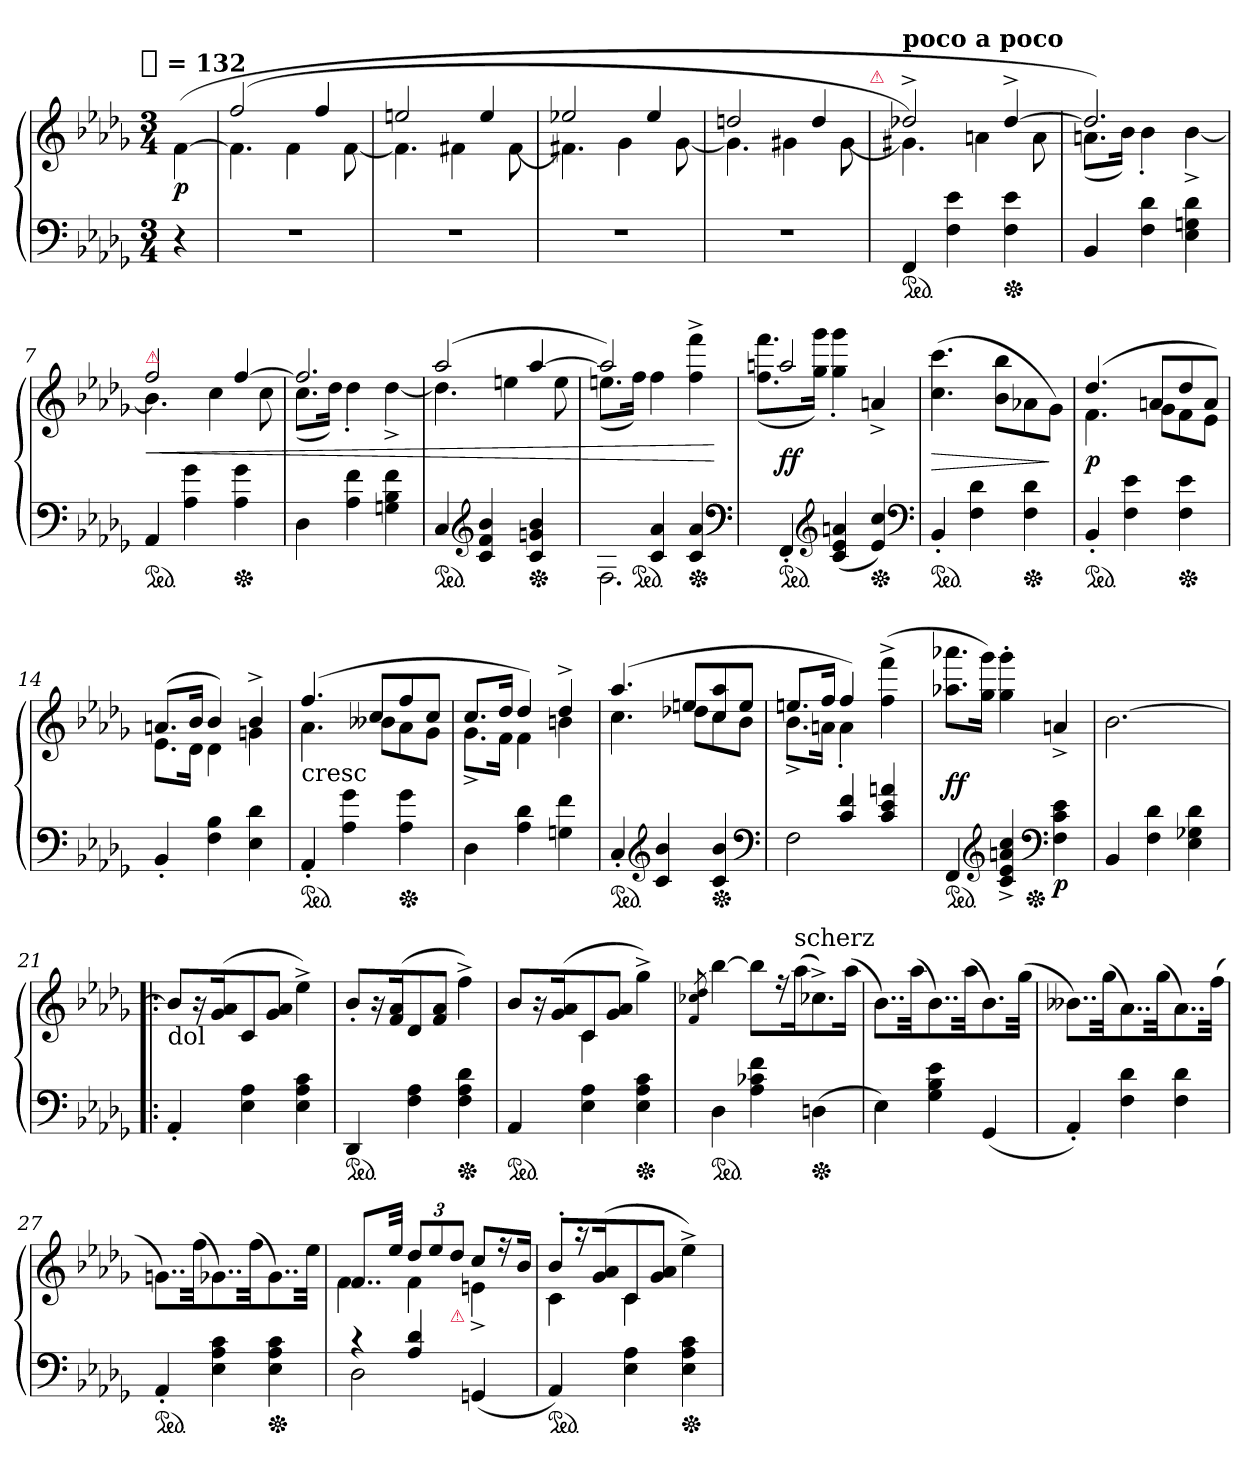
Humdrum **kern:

**kern	**kern	**dynam
*part1	*part1	*part1
*staff2	*staff1	*staff1/2
*clefF4	*clefG2	*
*k[b-e-a-d-g-]	*k[b-e-a-d-g-]	*
!!LO:TX:omd:t=[quarter] = 132
*M3/4	*M3/4	*
*MM132	*MM132	*
=	=	=
4r	(<[4f\	p
=1	=1	=1
*	*^	*
2.r	(>2ff	4.f]	.
.	.	4f	.
.	4ff	.	.
.	.	[8f	.
=2	=2	=2	=2
2.r	2een	4.f]	.
.	.	4f#X	.
.	4ee	.	.
.	.	[8f#	.
=3	=3	=3	=3
2.r	2ee-X	4.f#X]	.
.	.	4g-	.
.	4ee-	.	.
.	.	[8g-	.
=4	=4	=4	=4
2.r	2ddn	4.g-]	.
.	.	4g#X	.
.	4dd	.	.
.	.	[8g#	.
!	!	!LO:TX:a:color=crimson:t=⚠	!
=5	=5	=5	=5
!	!LO:TX:a:B:t=poco a poco	!	!
*ped	*	*	*
4FF	2dd-X^>	4.g#X])	.
4F 4e-	.	.	.
.	.	4an	.
*Xped	*	*	*
4F 4e-	[4dd-^>	.	.
.	.	8a	.
=6	=6	=6	=6
4BB-	2.dd-])	(>8.anL	.
.	.	16b-Jk)	.
4F 4d-	.	4b-'>	.
4E- 4Gn 4d-	.	[4b-^>	.
=7	=7	=7	=7
!	!LO:TX:a:color=crimson:t=⚠	!	!
!	!	!	!LO:HP:b
*ped	*	*	*
4AA-	2ff	4.b-]	<
4A- 4g-	.	.	.
.	.	4cc	.
*Xped	*	*	*
4A- 4g-	[4ff	.	.
.	.	8cc	.
=8	=8	=8	=8
4D-	2.ff]	(>8.ccL	.
.	.	16dd-Jk)	.
4A- 4f	.	4dd-'>	.
4Gn 4B- 4f	.	[4dd-^<	.
=9	=9	=9	=9
*ped	*	*	*
4C	(>2aa-	4.dd-]	.
*clefG2	*	*	*
4c 4f 4b-	.	.	.
.	.	4een	.
*Xped	*	*	*
4c 4gn 4b-	[4aa-	.	.
.	.	8ee	.
=10	=10	=10	=10
*^	*	*	*
4ryy	2.F	2aa-])	(>8.eenL	.
*ped	*	*	*	*
.	.	.	16ffJk)	.
4c 4a-	.	.	4ff	.
*Xped	*	*	*	*
4c 4a-	.	4ryy	4ff^< 4fff^<	.
*v	*v	*	*	*
*	*v	*v	*
*clefF4	*	*
.	.	[
=11	=11	=11
*	*^	*
*ped	*	*	*
4FF'<	2aan	(>8.ff 8.fffL	ff
.	.	16gg- 16ggg-Jk)	.
*clefG2	*	*	*
(4c 4e- 4an	.	4gg-'> 4ggg-'>	.
*Xped	*	*	*
4e- 4cc)	4ryy	4an^<	.
*	*v	*v	*
*clefF4	*	*
=12	=12	=12
*ped	*	*
4BB-'<	(>4.cc 4.ccc	>
4F 4d-	.	.
.	8b- 8bb-L	.
*Xped	*	*
4F 4d-	8a-X	.
.	8g-J)	]
=13	=13	=13
*	*^	*
*ped	*	*	*
4BB-'	(>4.dd-	4.f	p
4F 4e-	.	.	.
.	8anL	8g-L	.
*Xped	*	*	*
4F 4e-	8dd-	8f	.
.	8aJ)	8e-J	.
=14	=14	=14	=14
4BB-'<	(>8.anL	8.e-L	.
.	16b-Jk	16d-Jk	.
4F 4B-	4b-)	4d-	.
4E- 4d-	4b-^>	4gn	.
=15	=15	=15	=15
!	!LO:TX:c:t=cresc	!	!
*ped	*	*	*
4AA-'<	(>4.ff	4.a-	.
4A- 4g-	.	.	.
.	8ccL	8b--XL	.
*Xped	*	*	*
4A- 4g-	8ff	8a-	.
.	8ccJ	8g-J	.
=16	=16	=16	=16
4D-	8.ccL	8.g-^<L	.
.	16dd-Jk	16fJk	.
4A- 4d-	4dd-)	4f	.
4Gn 4f	4dd-^>	4bn	.
=17	=17	=17	=17
*ped	*	*	*
4C'<	(>4.aa-	4.cc	.
*clefG2	*	*	*
4c 4b-	.	.	.
.	8eenL	8dd-XL	.
*Xped	*	*	*
4c 4b-	8cc 8aa-	8cc	.
.	8eeJ	8b-J	.
*clefF4	*	*	*
=18	=18	=18	=18
*^	*	*	*
2F\	4ryy	8.eenL	8.b-^<L	.
.	.	16ffJk	16anJk	.
.	4c/ 4f/	4ff)	4a'>	.
4c/ 4e-/ 4an/	4ryy	4ryy	(>4ff^< 4fff^<	.
*v	*v	*	*	*
=19	=19	=19	=19
*ped	*	*	*
4FF	8.aa-X 8.aaa-XL	4.ryy	ff
.	16gg- 16ggg-Jk)	.	.
*clefG2	*	*	*
4c^< 4e-^< 4an^< 4cc^<	4gg-'> 4ggg-'>	.	.
*Xped	*	*	*
.	.	4.ryy	.
*clefF4	*	*	*
!	!	!	!LO:DY:b=2
4F 4c 4e-	4an^<	.	p
*	*v	*v	*
=20	=20	=20
4BB-/	[2.b-	.
4F 4d-	.	.
4E- 4G-X 4d-	.	.
=21!|:	=21!|:	=21!|:
!	!LO:TX:b:t=dol	!
4AA-'<	8b-L]	.
.	16r	.
.	(<16g- 16a-K	.
4E- 4A-	8c	.
.	8g- 8a-J	.
4E- 4A- 4c	4ee-^>\)	.
=22	=22	=22
*ped	*	*
4DD-	8b-'<L	.
.	16r	.
.	(<16f 16a-K	.
4F 4A-	8d-	.
.	8f 8a-J	.
*Xped	*	*
4F 4A- 4d-	4ff^>\)	.
=23	=23	=23
*	*^	*
*ped	*	*	*
4AA-	8b-L	4ryy	.
.	16r	.	.
.	(<16g- 16a-K	.	.
4E- 4A-	8c	4c	.
.	8g- 8a-J	.	.
*Xped	*	*	*
4E- 4A- 4c	4gg-^>\)	4ryy	.
*	*v	*v	*
=24	=24	=24
.	8qf/ 8qcc-X/ 8qdd-/	.
*ped	*	*
4D-	[4bb-	.
4A- 4c-X 4f	8bb-L]	.
.	16r	.
!	!LO:TX:a:t=scherz	!
.	(>16aa-K	.
*Xped	*	*
(4Dn	8.cc-X^<)	.
.	(>16aa-Jk	.
=25	=25	=25
4E-)	8..b-L)	.
.	(>32aa-KK	.
4G- 4B- 4e-	8..b-)	.
.	(>32aa-KK	.
!	!LO:N:vis=8.	!
(<4GG-	8..b-)	.
.	(>32gg-Jkk	.
=26	=26	=26
4AA-'<)	8..b--XL)	.
.	(>32gg-KK	.
4F 4d-	8..a-)	.
.	(>32gg-KK	.
4F 4d-	8..a-)	.
.	(>32ffJkk	.
=27	=27	=27
*ped	*	*
4AA-'<	8..gnL)	.
.	(>32ffKK	.
4E- 4A- 4c	8..g-X)	.
.	(>32ffKK	.
*Xped	*	*
4E- 4A- 4c	8..g-)	.
.	32ee-Jkk	.
=28	=28	=28
*^	*^	*
4rc	2D-	(8..fL	4f\)	.
.	.	32ee-Jkk	.	.
4A- 4d-	.	12dd-L	4f	.
.	.	12ee-	.	.
!	!	!LO:TX:b:color=crimson:t=⚠	!	!
.	.	12dd-J	.	.
(>4GGn/	4ryy	8ccL	4en^<	.
.	.	16r	.	.
.	.	16b-Jk	.	.
*v	*v	*	*	*
=29	=29	=29	=29
*ped	*	*	*
4AA-)	8b-'>L	4c	.
.	16r	.	.
.	(<16g- 16a-K	.	.
4E- 4A-	8c	4c	.
.	8g- 8a-J	.	.
*Xped	*	*	*
4E- 4A- 4c	4ee-^>\)	4ryy	.
*	*v	*v	*
=	=	=
*-	*-	*-
